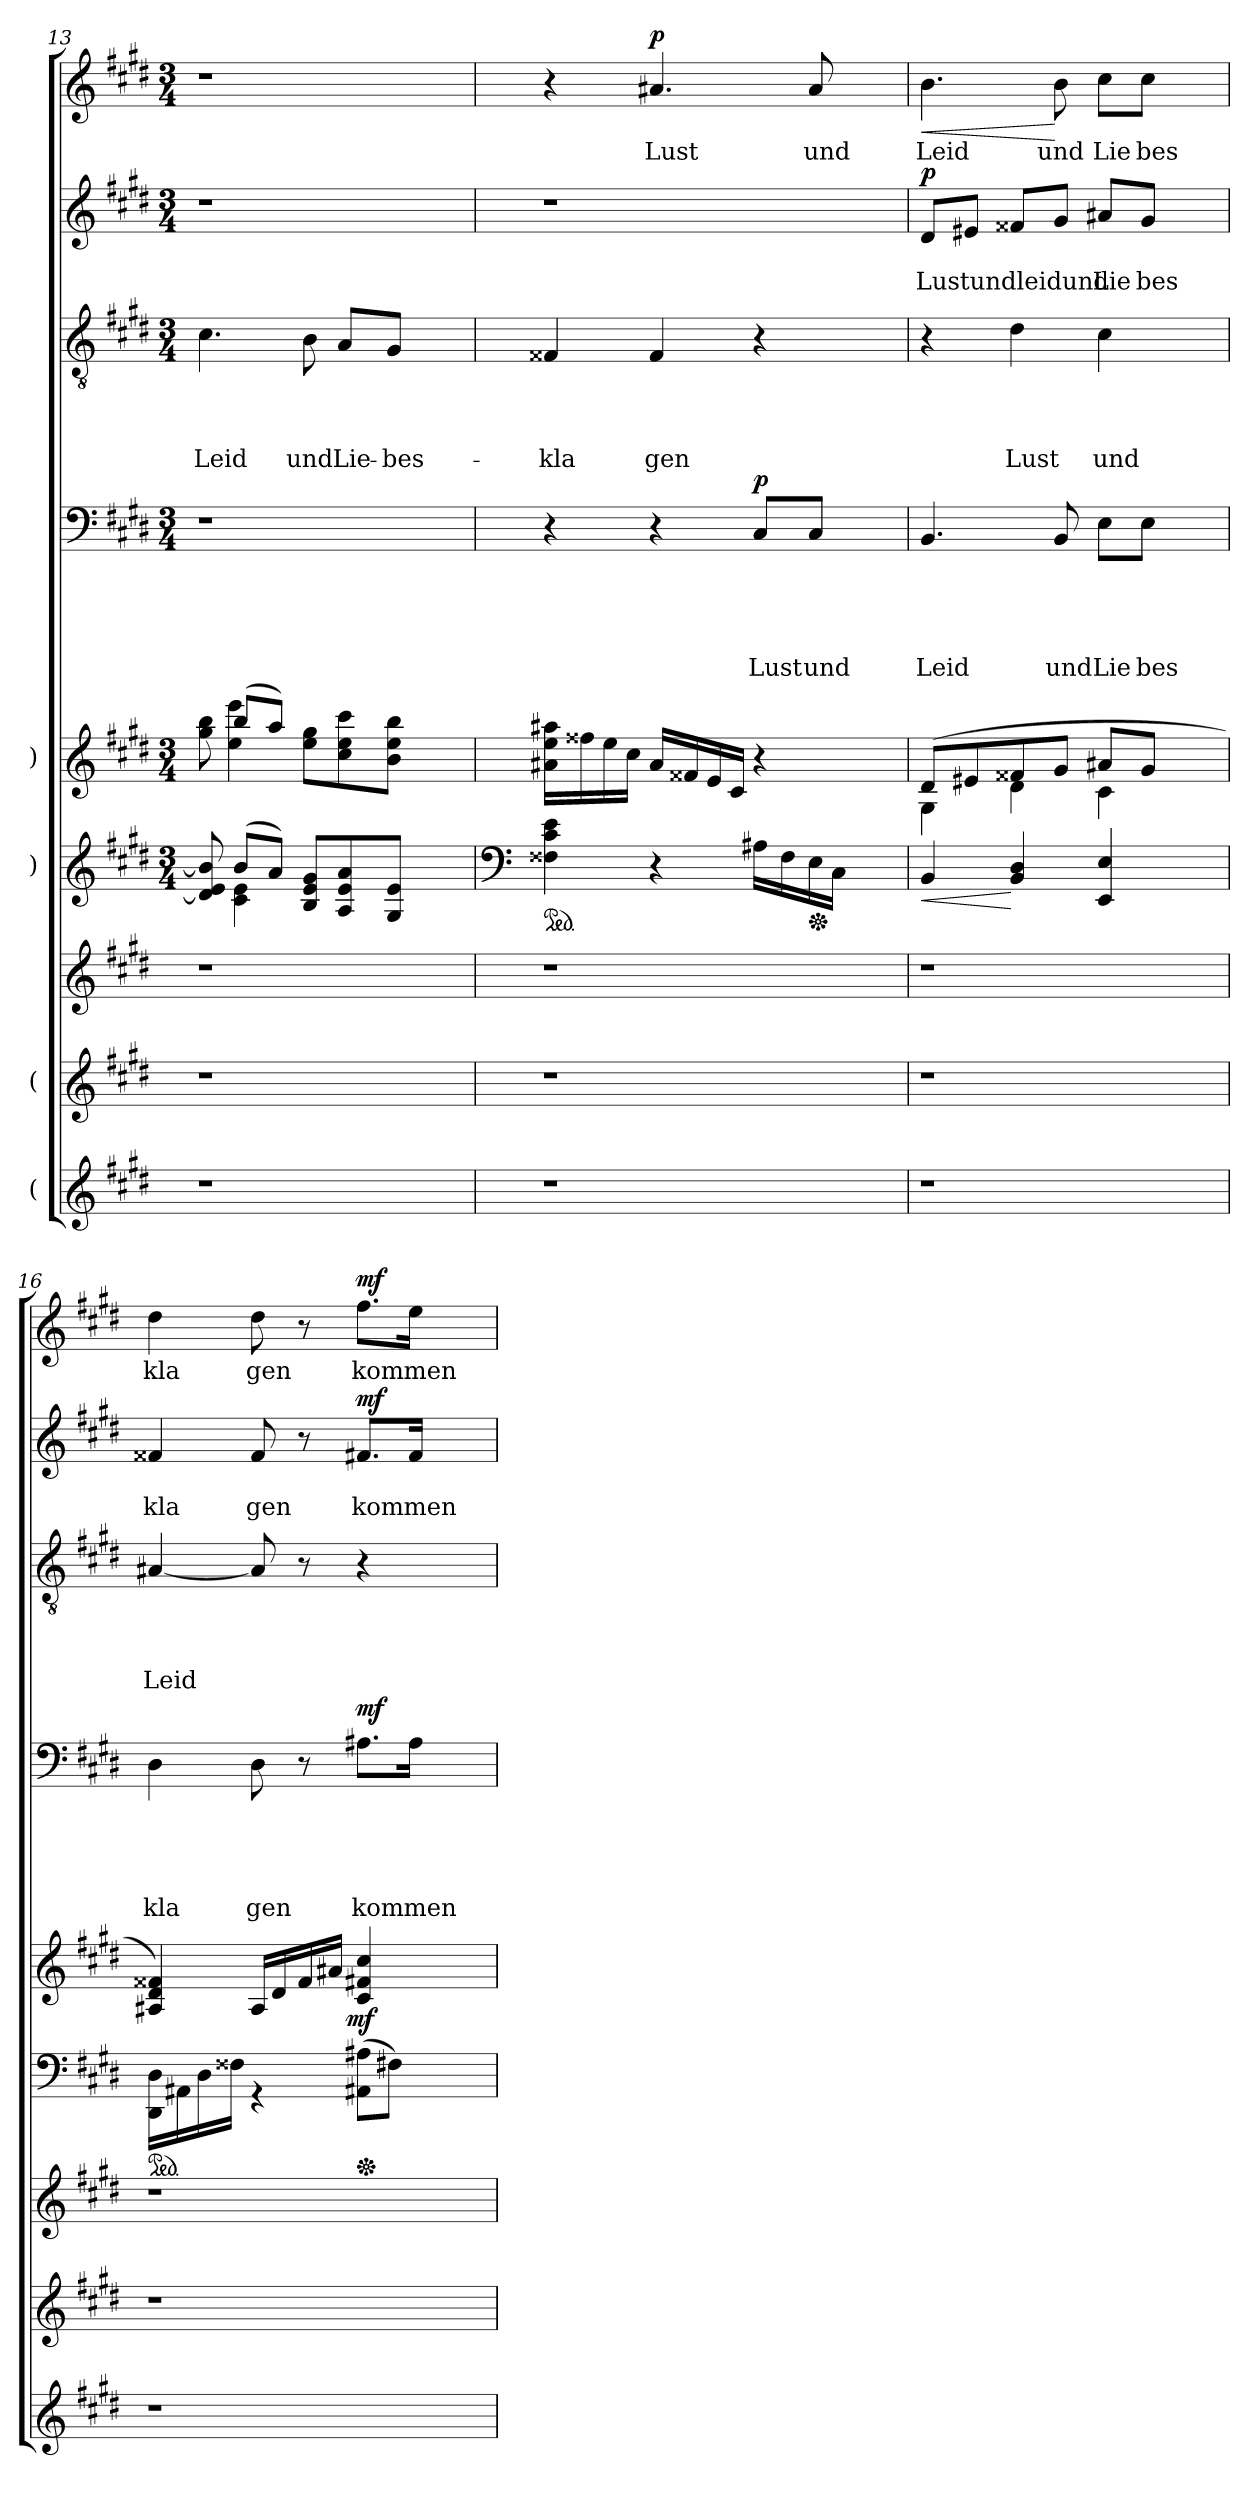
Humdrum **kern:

**kern	**kern	**kern	**kern	**dynam	**kern	**kern	**text	**text	**text	**text	**text	**dynam	**kern	**text	**text	**text	**text	**kern	**text	**text	**dynam	**kern	**text	**dynam
*part9	*part8	*part7	*part6	*part6	*part5	*part4	*part4	*part4	*part4	*part4	*part4	*part4	*part3	*part3	*part3	*part3	*part3	*part2	*part2	*part2	*part2	*part1	*part1	*part1
*staff9	*staff8	*staff7	*staff6	*staff6	*staff5	*staff4	*staff4	*staff4	*staff4	*staff4	*staff4	*staff4	*staff3	*staff3	*staff3	*staff3	*staff3	*staff2	*staff2	*staff2	*staff2	*staff1	*staff1	*staff1
*I"(	*I"(	*	*I")	*	*I")	*	*	*	*	*	*	*	*	*	*	*	*	*	*	*	*	*	*	*
*clefG2	*clefG2	*clefG2	*clefG2	*	*clefG2	*clefF4	*	*	*	*	*	*	*clefGv2	*	*	*	*	*clefG2	*	*	*	*clefG2	*	*
*k[f#c#g#d#]	*k[f#c#g#d#]	*k[f#c#g#d#]	*k[f#c#g#d#]	*	*k[f#c#g#d#]	*k[f#c#g#d#]	*	*	*	*	*	*	*k[f#c#g#d#]	*	*	*	*	*k[f#c#g#d#]	*	*	*	*k[f#c#g#d#]	*	*
*E:	*E:	*E:	*E:	*	*E:	*E:	*	*	*	*	*	*	*E:	*	*	*	*	*E:	*	*	*	*E:	*	*
*	*	*	*M3/4	*	*M3/4	*M3/4	*	*	*	*	*	*	*M3/4	*	*	*	*	*M3/4	*	*	*	*M3/4	*	*
=13	=13	=13	=13	=13	=13	=13	=13	=13	=13	=13	=13	=13	=13	=13	=13	=13	=13	=13	=13	=13	=13	=13	=13	=13
*	*	*	*^	*	*^	*	*	*	*	*	*	*	*	*	*	*	*	*	*	*	*	*	*	*
!	!	!	!	!	!	!	!	!LO:N:vis=1	!	!	!	!	!	!	!	!	!	!	!LO:LY:b	!LO:N:vis=1	!	!	!	!LO:N:vis=1	!	!
1r	1r	1r	8d#/] 8e/ 8b/]	8ryy	.	8ryy	8gg#\ 8bb\	2.r	.	.	.	.	.	.	4.c#\	.	.	.	Leid	2.r	.	.	.	2.r	.	.
.	.	.	(>8b/L	4c#\ 4e\	.	(>8bb/L	4ee\ 4eee\	.	.	.	.	.	.	.	.	.	.	.	.	.	.	.	.	.	.	.
.	.	.	8a/J)	.	.	8aa/J)	.	.	.	.	.	.	.	.	.	.	.	.	.	.	.	.	.	.	.	.
!	!	!	!	!	!	!	!	!	!	!	!	!	!	!	!	!	!	!	!LO:LY:b	!	!	!	!	!	!	!
.	.	.	8B/ 8e/ 8g#/L	4ryy	.	4ryy	8ee\ 8gg#\L	.	.	.	.	.	.	.	8B\	.	.	.	und	.	.	.	.	.	.	.
!	!	!	!	!	!	!	!	!	!	!	!	!	!	!	!	!	!	!	!LO:LY:b	!	!	!	!	!	!	!
.	.	.	8A/ 8e/ 8a/	.	.	.	8cc#\ 8ee\ 8ccc#\	.	.	.	.	.	.	.	8A/L	.	.	.	Lie-	.	.	.	.	.	.	.
!	!	!	!	!	!	!	!	!	!	!	!	!	!	!	!	!	!	!	!LO:LY:b	!	!	!	!	!	!	!
.	.	.	8G#/ 8e/J	4.ryy	.	4.ryy	8b\ 8ee\ 8bb\J	.	.	.	.	.	.	.	8G#/J	.	.	.	-bes-	.	.	.	.	.	.	.
.	.	.	4ryy	.	.	.	4ryy	4ryy	.	.	.	.	.	.	4ryy	.	.	.	.	4ryy	.	.	.	4ryy	.	.
*	*	*	*v	*v	*	*	*	*	*	*	*	*	*	*	*	*	*	*	*	*	*	*	*	*	*	*
*	*	*	*	*	*v	*v	*	*	*	*	*	*	*	*	*	*	*	*	*	*	*	*	*	*	*
!!LO:LB:g=z
=14	=14	=14	=14	=14	=14	=14	=14	=14	=14	=14	=14	=14	=14	=14	=14	=14	=14	=14	=14	=14	=14	=14	=14	=14
*	*	*	*clefF4	*	*	*	*	*	*	*	*	*	*	*	*	*	*	*	*	*	*	*	*	*
*	*	*	*ped	*	*	*	*	*	*	*	*	*	*	*	*	*	*	*	*	*	*	*	*	*
*	*	*	*	*	*^	*	*	*	*	*	*	*	*	*	*	*	*	*	*	*	*	*	*	*
!	!	!	!	!	!	!	!	!	!	!	!	!	!	!	!	!	!	!LO:LY:b	!LO:N:vis=1	!	!	!	!	!	!
*	*	*	*	*	*v	*v	*	*	*	*	*	*	*	*	*	*	*	*	*	*	*	*	*	*	*
1r	1r	1r	4F##X\ 4c#\ 4e\	.	16a#X\ 16ee\ 16aa#X\LL	4r	.	.	.	.	.	.	4F##X/	.	.	.	-kla	2.r	.	.	.	4r	.	.
.	.	.	.	.	16ff##X\	.	.	.	.	.	.	.	.	.	.	.	.	.	.	.	.	.	.	.
.	.	.	.	.	16ee\	.	.	.	.	.	.	.	.	.	.	.	.	.	.	.	.	.	.	.
.	.	.	.	.	16cc#\JJ	.	.	.	.	.	.	.	.	.	.	.	.	.	.	.	.	.	.	.
!	!	!	!	!	!	!	!	!	!	!	!	!	!	!	!	!	!LO:LY:b	!	!	!	!	!	!LO:LY:b	!LO:DY:a
.	.	.	4r	.	16a#/LL	4r	.	.	.	.	.	.	4F##/	.	.	.	gen	.	.	.	.	4.a#X/	Lust	p
.	.	.	.	.	16f##X/	.	.	.	.	.	.	.	.	.	.	.	.	.	.	.	.	.	.	.
.	.	.	.	.	16e/	.	.	.	.	.	.	.	.	.	.	.	.	.	.	.	.	.	.	.
.	.	.	.	.	16c#/JJ	.	.	.	.	.	.	.	.	.	.	.	.	.	.	.	.	.	.	.
!	!	!	!	!	!	!	!	!	!	!	!LO:LY:b	!LO:DY:a	!	!	!	!	!	!	!	!	!	!	!	!
.	.	.	16A#X\LL	.	4r	8C#/L	.	.	.	.	Lust	p	4r	.	.	.	.	.	.	.	.	.	.	.
.	.	.	16F##\	.	.	.	.	.	.	.	.	.	.	.	.	.	.	.	.	.	.	.	.	.
*	*	*	*Xped	*	*	*	*	*	*	*	*	*	*	*	*	*	*	*	*	*	*	*	*	*
!	!	!	!	!	!	!	!	!	!	!	!LO:LY:b	!	!	!	!	!	!	!	!	!	!	!	!LO:LY:b	!
.	.	.	16E\	.	.	8C#/J	.	.	.	.	und	.	.	.	.	.	.	.	.	.	.	8a#/	und	.
.	.	.	16C#\JJ	.	.	.	.	.	.	.	.	.	.	.	.	.	.	.	.	.	.	.	.	.
.	.	.	4ryy	.	4ryy	4ryy	.	.	.	.	.	.	4ryy	.	.	.	.	4ryy	.	.	.	4ryy	.	.
=15	=15	=15	=15	=15	=15	=15	=15	=15	=15	=15	=15	=15	=15	=15	=15	=15	=15	=15	=15	=15	=15	=15	=15	=15
!	!	!	!	!LO:HP:b	!	!	!	!	!	!	!LO:LY:b	!	!	!	!	!	!	!	!	!LO:LY:b	!LO:DY:a	!	!LO:LY:b	!LO:HP:b
*	*	*	*	*	*^	*	*	*	*	*	*	*	*	*	*	*	*	*	*	*	*	*	*	*
1r	1r	1r	(4BB/	<	(>8d#/L	4G#\	4.BB/	.	.	.	.	Leid	.	4r	.	.	.	.	8d#/L	.	Lustundleidund	p	4.b\	Leid	<
.	.	.	.	.	8e#X/	.	.	.	.	.	.	.	.	.	.	.	.	.	8e#X/J	.	.	.	.	.	.
!	!	!	!	!	!	!	!	!	!	!	!	!	!	!	!	!	!	!LO:LY:b	!	!	!	!	!	!	!
.	.	.	4BB/ 4D#/	[	8f##X/	4d#\	.	.	.	.	.	.	.	4d#\	.	.	.	Lust	8f##X/L	.	.	.	.	.	.
!	!	!	!	!	!	!	!	!	!	!	!	!LO:LY:b	!	!	!	!	!	!	!	!	!	!	!	!LO:LY:b	!
.	.	.	.	.	8g#/J	.	8BB/	.	.	.	.	und	.	.	.	.	.	.	8g#/J	.	.	.	8b\	und	[
!	!	!	!	!	!	!	!	!	!	!	!	!LO:LY:b	!	!	!	!	!	!LO:LY:b	!	!	!LO:LY:b	!	!	!LO:LY:b	!
.	.	.	4EE/ 4E/	.	8a#X/L	4c#\	8E\L	.	.	.	.	Lie	.	4c#\	.	.	.	und	8a#X/L	.	Lie	.	8cc#\L	Lie	.
!	!	!	!	!	!	!	!	!	!	!	!	!LO:LY:b	!	!	!	!	!	!	!	!	!LO:LY:b	!	!	!LO:LY:b	!
.	.	.	.	.	8g#/J	.	8E\J	.	.	.	.	bes	.	.	.	.	.	.	8g#/J	.	bes	.	8cc#\J	bes	.
.	.	.	4ryy	.	4ryy	4ryy	4ryy	.	.	.	.	.	.	4ryy	.	.	.	.	4ryy	.	.	.	4ryy	.	.
*	*	*	*	*	*v	*v	*	*	*	*	*	*	*	*	*	*	*	*	*	*	*	*	*	*	*
=16	=16	=16	=16	=16	=16	=16	=16	=16	=16	=16	=16	=16	=16	=16	=16	=16	=16	=16	=16	=16	=16	=16	=16	=16
*	*	*	*ped	*	*	*	*	*	*	*	*	*	*	*	*	*	*	*	*	*	*	*	*	*
*	*	*	*	*	*^	*	*	*	*	*	*	*	*	*	*	*	*	*	*	*	*	*	*	*
!	!	!	!	!	!	!	!	!	!	!	!	!LO:LY:b	!	!	!	!	!	!LO:LY:b	!	!	!LO:LY:b	!	!	!LO:LY:b	!
*	*	*	*^	*	*v	*v	*	*	*	*	*	*	*	*	*	*	*	*	*	*	*	*	*	*	*
1r	1r	1r	16DD#\ 16D#\LL	3ryy	.	4A#X/ 4d#/ 4f##X/)	4D#\	.	.	.	.	kla	.	[<4A#X/	.	.	.	Leid	4f##X/	.	kla	.	4dd#\	kla	.
.	.	.	16AA#X\	.	.	.	.	.	.	.	.	.	.	.	.	.	.	.	.	.	.	.	.	.	.
.	.	.	16D#\	.	.	.	.	.	.	.	.	.	.	.	.	.	.	.	.	.	.	.	.	.	.
.	.	.	16F##X\JJ	.	.	.	.	.	.	.	.	.	.	.	.	.	.	.	.	.	.	.	.	.	.
!	!	!	!	!	!	!	!	!	!	!	!	!LO:LY:b	!	!	!	!	!	!	!	!	!LO:LY:b	!	!	!LO:LY:b	!
.	.	.	4rGG	.	.	16A#/LL	8D#\	.	.	.	.	gen	.	8A#/]	.	.	.	.	8f##/	.	gen	.	8dd#\	gen	.
.	.	.	.	.	.	16d#/	.	.	.	.	.	.	.	.	.	.	.	.	.	.	.	.	.	.	.
.	.	.	.	12...ryy	.	.	.	.	.	.	.	.	.	.	.	.	.	.	.	.	.	.	.	.	.
.	.	.	.	.	.	16f##/	8r	.	.	.	.	.	.	8r	.	.	.	.	8r	.	.	.	8r	.	.
.	.	.	.	.	.	16a#X/JJ	.	.	.	.	.	.	.	.	.	.	.	.	.	.	.	.	.	.	.
!	!	!	!	!	!LO:DY:a	!	!	!	!	!	!	!	!	!	!	!	!	!	!	!	!	!	!	!	!
.	.	.	.	3ryy	mf	.	.	.	.	.	.	.	.	.	.	.	.	.	.	.	.	.	.	.	.
*	*	*	*Xped	*	*	*	*	*	*	*	*	*	*	*	*	*	*	*	*	*	*	*	*	*	*
!	!	!	!	!	!	!	!	!	!	!	!	!LO:LY:b	!LO:DY:a	!	!	!	!	!	!	!	!LO:LY:b	!LO:DY:a	!	!LO:LY:b	!LO:DY:a
.	.	.	(>8AA#X\ 8A#X\L	.	.	4c#/ 4f#X/ 4cc#/	8.A#X\L	.	.	.	.	kom	mf	4r	.	.	.	.	8.f#X/L	.	kom	mf	8.ff#\L	kom	mf
.	.	.	8F#X\J)	.	.	.	.	.	.	.	.	.	.	.	.	.	.	.	.	.	.	.	.	.	.
!	!	!	!	!	!	!	!	!	!	!	!	!LO:LY:b	!	!	!	!	!	!	!	!	!LO:LY:b	!	!	!LO:LY:b	!
.	.	.	.	.	.	.	16A#\Jk	.	.	.	.	men	.	.	.	.	.	.	16f#/Jk	.	men	.	16ee\Jk	men	.
.	.	.	4ryy	.	.	4ryy	4ryy	.	.	.	.	.	.	4ryy	.	.	.	.	4ryy	.	.	.	4ryy	.	.
.	.	.	.	6ryy	.	.	.	.	.	.	.	.	.	.	.	.	.	.	.	.	.	.	.	.	.
.	.	.	.	96ryy	.	.	.	.	.	.	.	.	.	.	.	.	.	.	.	.	.	.	.	.	.
*	*	*	*v	*v	*	*	*	*	*	*	*	*	*	*	*	*	*	*	*	*	*	*	*	*	*
=	=	=	=	=	=	=	=	=	=	=	=	=	=	=	=	=	=	=	=	=	=	=	=	=
*-	*-	*-	*-	*-	*-	*-	*-	*-	*-	*-	*-	*-	*-	*-	*-	*-	*-	*-	*-	*-	*-	*-	*-	*-
